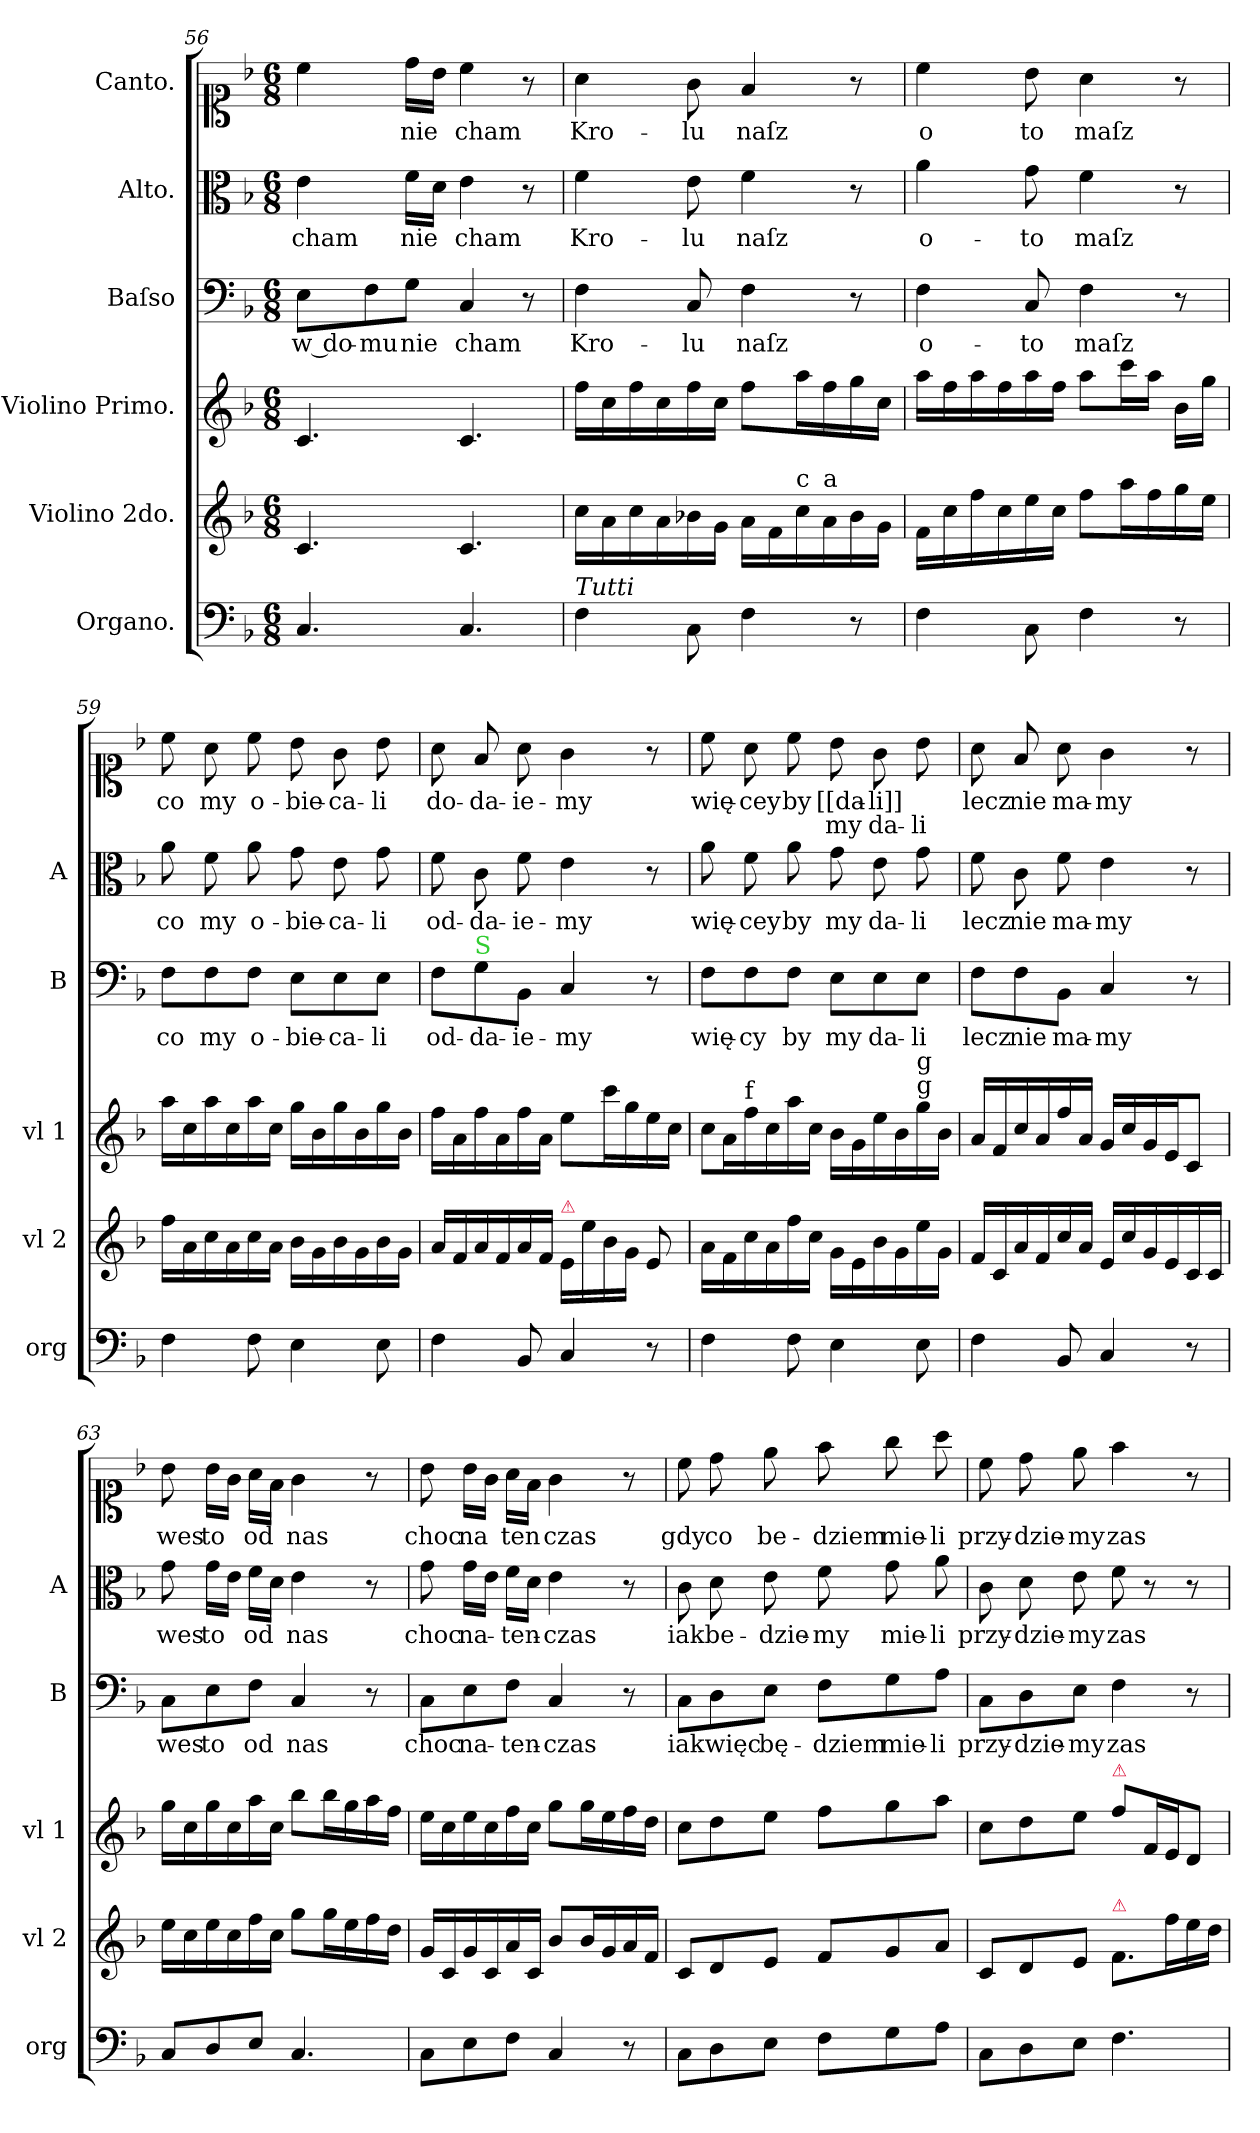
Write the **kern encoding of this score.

**kern	**kern	**kern	**kern	**text	**kern	**text	**kern	**text	**text
*part6	*part5	*part4	*part3	*part3	*part2	*part2	*part1	*part1	*part1
*staff6	*staff5	*staff4	*staff3	*staff3	*staff2	*staff2	*staff1	*staff1	*staff1
*I"Organo.	*I"Violino 2do.	*I"Violino Primo.	*I"Baſso	*	*I"Alto.	*	*I"Canto.	*	*
*I'org	*I'vl 2	*I'vl 1	*I'B	*	*I'A	*	*	*	*
*clefF4	*clefG2	*clefG2	*clefF4	*	*clefC3	*	*clefC1	*	*
*k[b-]	*k[b-]	*k[b-]	*k[b-]	*	*k[b-]	*	*k[b-]	*	*
*F:	*F:	*F:	*F:	*	*F:	*	*F:	*	*
*M6/8	*M6/8	*M6/8	*M6/8	*	*M6/8	*	*M6/8	*	*
=56	=56	=56	=56	=56	=56	=56	=56	=56	=56
!	!	!	!	!LO:LY:i	!	!	!	!	!
4.C/	4.c/	4.c/	8E\L	w do-	4e\	cham	4cc\	.	.
!	!	!	!	!LO:LY:i	!	!	!	!	!
.	.	.	8F\	-mu	.	.	.	.	.
!	!	!	!	!LO:LY:i	!	!	!	!	!
.	.	.	8G\J	nie	16f\LL	nie	16dd\LL	nie	.
.	.	.	.	.	16d\JJ	.	16b-\JJ	.	.
!	!	!	!	!LO:LY:i	!	!	!	!	!
4.C/	4.c/	4.c/	4C/	cham	4e\	cham	4cc\	cham	.
.	.	.	8r	.	8r	.	8r	.	.
=57	=57	=57	=57	=57	=57	=57	=57	=57	=57
!LO:TX:a:i:t=Tutti	!	!	!	!	!	!	!	!	!
4F\	16cc\LL	16ff\LL	4F\	Kro-	4f\	Kro-	4a\	Kro-	.
.	16a\	16cc\	.	.	.	.	.	.	.
.	16cc\	16ff\	.	.	.	.	.	.	.
.	16a\	16cc\	.	.	.	.	.	.	.
8C\	16b-X\	16ff\	8C/	-lu	8e\	-lu	8g\	-lu	.
.	16g\JJ	16cc\JJ	.	.	.	.	.	.	.
4F\	16a\LL	8ff\L	4F\	naſz	4f\	naſz	4f/	naſz	.
.	16f\	.	.	.	.	.	.	.	.
!	!LO:TX:a:t=c	!	!	!	!	!	!	!	!
.	16cc\	16aa\L	.	.	.	.	.	.	.
!	!LO:TX:a:t=a	!	!	!	!	!	!	!	!
.	16a\	16ff\	.	.	.	.	.	.	.
8r	16b-\	16gg\	8r	.	8r	.	8r	.	.
.	16g\JJ	16cc\JJ	.	.	.	.	.	.	.
=58	=58	=58	=58	=58	=58	=58	=58	=58	=58
4F\	16f\LL	16aa\LL	4F\	o-	4a\	o-	4cc\	o	.
.	16cc\	16ff\	.	.	.	.	.	.	.
.	16ff\	16aa\	.	.	.	.	.	.	.
.	16cc\	16ff\	.	.	.	.	.	.	.
8C\	16ee\	16aa\	8C/	-to	8g\	-to	8b-\	to	.
.	16cc\JJ	16ff\JJ	.	.	.	.	.	.	.
4F\	8ff\L	8aa\L	4F\	maſz	4f\	maſz	4a\	maſz	.
.	16aa\L	16ccc\L	.	.	.	.	.	.	.
.	16ff\	16aa\JJ	.	.	.	.	.	.	.
8r	16gg\	16b-\LL	8r	.	8r	.	8r	.	.
.	16ee\JJ	16gg\JJ	.	.	.	.	.	.	.
=59	=59	=59	=59	=59	=59	=59	=59	=59	=59
4F\	16ff\LL	16aa\LL	8F\L	co	8a\	co	8cc\	co	.
.	16a\	16cc\	.	.	.	.	.	.	.
.	16cc\	16aa\	8F\	my	8f\	my	8a\	my	.
.	16a\	16cc\	.	.	.	.	.	.	.
8F\	16cc\	16aa\	8F\J	o-	8a\	o-	8cc\	o-	.
.	16a\JJ	16cc\JJ	.	.	.	.	.	.	.
4E\	16b-\LL	16gg\LL	8E\L	-bie-	8g\	-bie-	8b-\	-bie-	.
.	16g\	16b-\	.	.	.	.	.	.	.
.	16b-\	16gg\	8E\	-ca-	8e\	-ca-	8g\	-ca-	.
.	16g\	16b-\	.	.	.	.	.	.	.
8E\	16b-\	16gg\	8E\J	-li	8g\	-li	8b-\	-li	.
.	16g\JJ	16b-\JJ	.	.	.	.	.	.	.
=60	=60	=60	=60	=60	=60	=60	=60	=60	=60
4F\	16a/LL	16ff\LL	8F\L	od-	8f\	od-	8a\	do-	.
.	16f/	16a\	.	.	.	.	.	.	.
!	!	!	!LO:TX:a:color=limegreen:t=S	!	!	!	!	!	!
.	16a/	16ff\	8G\	-da-	8c\	-da-	8f/	-da-	.
.	16f/	16a\	.	.	.	.	.	.	.
8BB-/	16a/	16ff\	8BB-\J	-ie-	8f\	-ie-	8a\	-ie-	.
.	16f/JJ	16a\JJ	.	.	.	.	.	.	.
!	!LO:TX:a:color=crimson:t=⚠	!	!	!	!	!	!	!	!
4C/	16e/LL	8ee\L	4C/	-my	4e\	-my	4g\	-my	.
.	16ee\	.	.	.	.	.	.	.	.
.	16b-\	16ccc\L	.	.	.	.	.	.	.
.	16g\JJ	16gg\	.	.	.	.	.	.	.
8r	8e/	16ee\	8r	.	8r	.	8r	.	.
.	.	16cc\JJ	.	.	.	.	.	.	.
=61	=61	=61	=61	=61	=61	=61	=61	=61	=61
!	!	!LO:N:vis=8	!	!	!	!	!	!	!
4F\	16a\LL	16cc\L	8F\L	wię-	8a\	wię-	8cc\	wię-	.
.	16f\	16a\L	.	.	.	.	.	.	.
!	!	!LO:TX:a:t=f	!	!	!	!	!	!	!
.	16cc\	16ff\	8F\	-cy	8f\	-cey	8a\	-cey	.
.	16a\	16cc\	.	.	.	.	.	.	.
8F\	16ff\	16aa\	8F\J	by	8a\	by	8cc\	by	.
.	16cc\JJ	16cc\JJ	.	.	.	.	.	.	.
4E\	16g\LL	16b-\LL	8E\L	my	8g\	my	8b-\	[[da-	my
.	16e\	16g\	.	.	.	.	.	.	.
.	16b-\	16ee\	8E\	da-	8e\	da-	8g\	-li]]	da-
.	16g\	16b-\	.	.	.	.	.	.	.
!	!	!LO:TX:a:t=g	!	!	!	!	!	!	!
!	!	!LO:TX:a:t=g	!	!	!	!	!	!	!
8E\	16ee\	16gg\	8E\J	-li	8g\	-li	8b-\	.	-li
.	16g\JJ	16b-\JJ	.	.	.	.	.	.	.
=62	=62	=62	=62	=62	=62	=62	=62	=62	=62
4F\	16f/LL	16a/LL	8F\L	lecz	8f\	lecz	8a\	lecz	.
.	16c/	16f/	.	.	.	.	.	.	.
.	16a/	16cc/	8F\	nie	8c\	nie	8f/	nie	.
.	16f/	16a/	.	.	.	.	.	.	.
8BB-/	16cc/	16ff/	8BB-\J	ma-	8f\	ma-	8a\	ma-	.
.	16a/JJ	16a/JJ	.	.	.	.	.	.	.
4C/	16e/LL	16g/LL	4C/	-my	4e\	-my	4g\	-my	.
.	16cc/	16cc/	.	.	.	.	.	.	.
.	16g/	16g/	.	.	.	.	.	.	.
.	16e/	16e/J	.	.	.	.	.	.	.
8r	16c/	8c/J	8r	.	8r	.	8r	.	.
.	16c/JJ	.	.	.	.	.	.	.	.
=63	=63	=63	=63	=63	=63	=63	=63	=63	=63
8C/L	16ee\LL	16gg\LL	8C\L	wes	8g\	wes	8b-\	wes	.
.	16cc\	16cc\	.	.	.	.	.	.	.
8D/	16ee\	16gg\	8E\	to	16g\LL	to	16b-\LL	to	.
.	16cc\	16cc\	.	.	16e\JJ	.	16g\JJ	.	.
8E/J	16ff\	16aa\	8F\J	od	16f\LL	od	16a\LL	od	.
.	16cc\JJ	16cc\JJ	.	.	16d\JJ	.	16f\JJ	.	.
4.C/	8gg\L	8bb-\L	4C/	nas	4e\	nas	4g\	nas	.
.	16gg\L	16bb-\L	.	.	.	.	.	.	.
.	16ee\	16gg\	.	.	.	.	.	.	.
.	16ff\	16aa\	8r	.	8r	.	8r	.	.
.	16dd\JJ	16ff\JJ	.	.	.	.	.	.	.
=64	=64	=64	=64	=64	=64	=64	=64	=64	=64
8C\L	16g/LL	16ee\LL	8C\L	choc	8g\	choc	8b-\	choc	.
.	16c/	16cc\	.	.	.	.	.	.	.
8E\	16g/	16ee\	8E\	na-	16g\LL	na-	16b-\LL	na	.
.	16c/	16cc\	.	.	16e\JJ	.	16g\JJ	.	.
8F\J	16a/	16ff\	8F\J	-ten-	16f\LL	-ten-	16a\LL	ten	.
.	16c/JJ	16cc\JJ	.	.	16d\JJ	.	16f\JJ	.	.
4C/	8b-/L	8gg\L	4C/	-czas	4e\	-czas	4g\	czas	.
.	16b-/L	16gg\L	.	.	.	.	.	.	.
.	16g/	16ee\	.	.	.	.	.	.	.
8r	16a/	16ff\	8r	.	8r	.	8r	.	.
.	16f/JJ	16dd\JJ	.	.	.	.	.	.	.
=65	=65	=65	=65	=65	=65	=65	=65	=65	=65
8C\L	8c/L	8cc\L	8C\L	iak	8c\	iak	8cc\	gdy	.
8D\	8d/	8dd\	8D\	więc	8d\	be-	8dd\	co	.
8E\J	8e/J	8ee\J	8E\J	bę-	8e\	-dzie-	8ee\	be-	.
8F\L	8f/L	8ff\L	8F\L	-dziem	8f\	-my	8ff\	-dziem	.
8G\	8g/	8gg\	8G\	mie-	8g\	mie-	8gg\	mie-	.
8A\J	8a/J	8aa\J	8A\J	-li	8a\	-li	8aa\	-li	.
=66	=66	=66	=66	=66	=66	=66	=66	=66	=66
8C\L	8c/L	8cc\L	8C\L	przy-	8c\	przy-	8cc\	przy-	.
8D\	8d/	8dd\	8D\	-dzie-	8d\	-dzie-	8dd\	-dzie-	.
8E\J	8e/J	8ee\J	8E\J	-my	8e\	-my	8ee\	-my	.
!	!	!LO:TX:a:color=crimson:t=⚠	!	!	!	!	!	!	!
!	!LO:TX:a:color=crimson:t=⚠	!	!	!	!	!	!	!	!
4.F\	8.f/L	8ff\L	4F\	zas	8f\	zas	4ff\	zas	.
.	.	16f/L	.	.	8r	.	.	.	.
.	16ff\L	16e/J	.	.	.	.	.	.	.
.	16ee\	8d/J	8r	.	8r	.	8r	.	.
.	16dd\JJ	.	.	.	.	.	.	.	.
=	=	=	=	=	=	=	=	=	=
*-	*-	*-	*-	*-	*-	*-	*-	*-	*-
